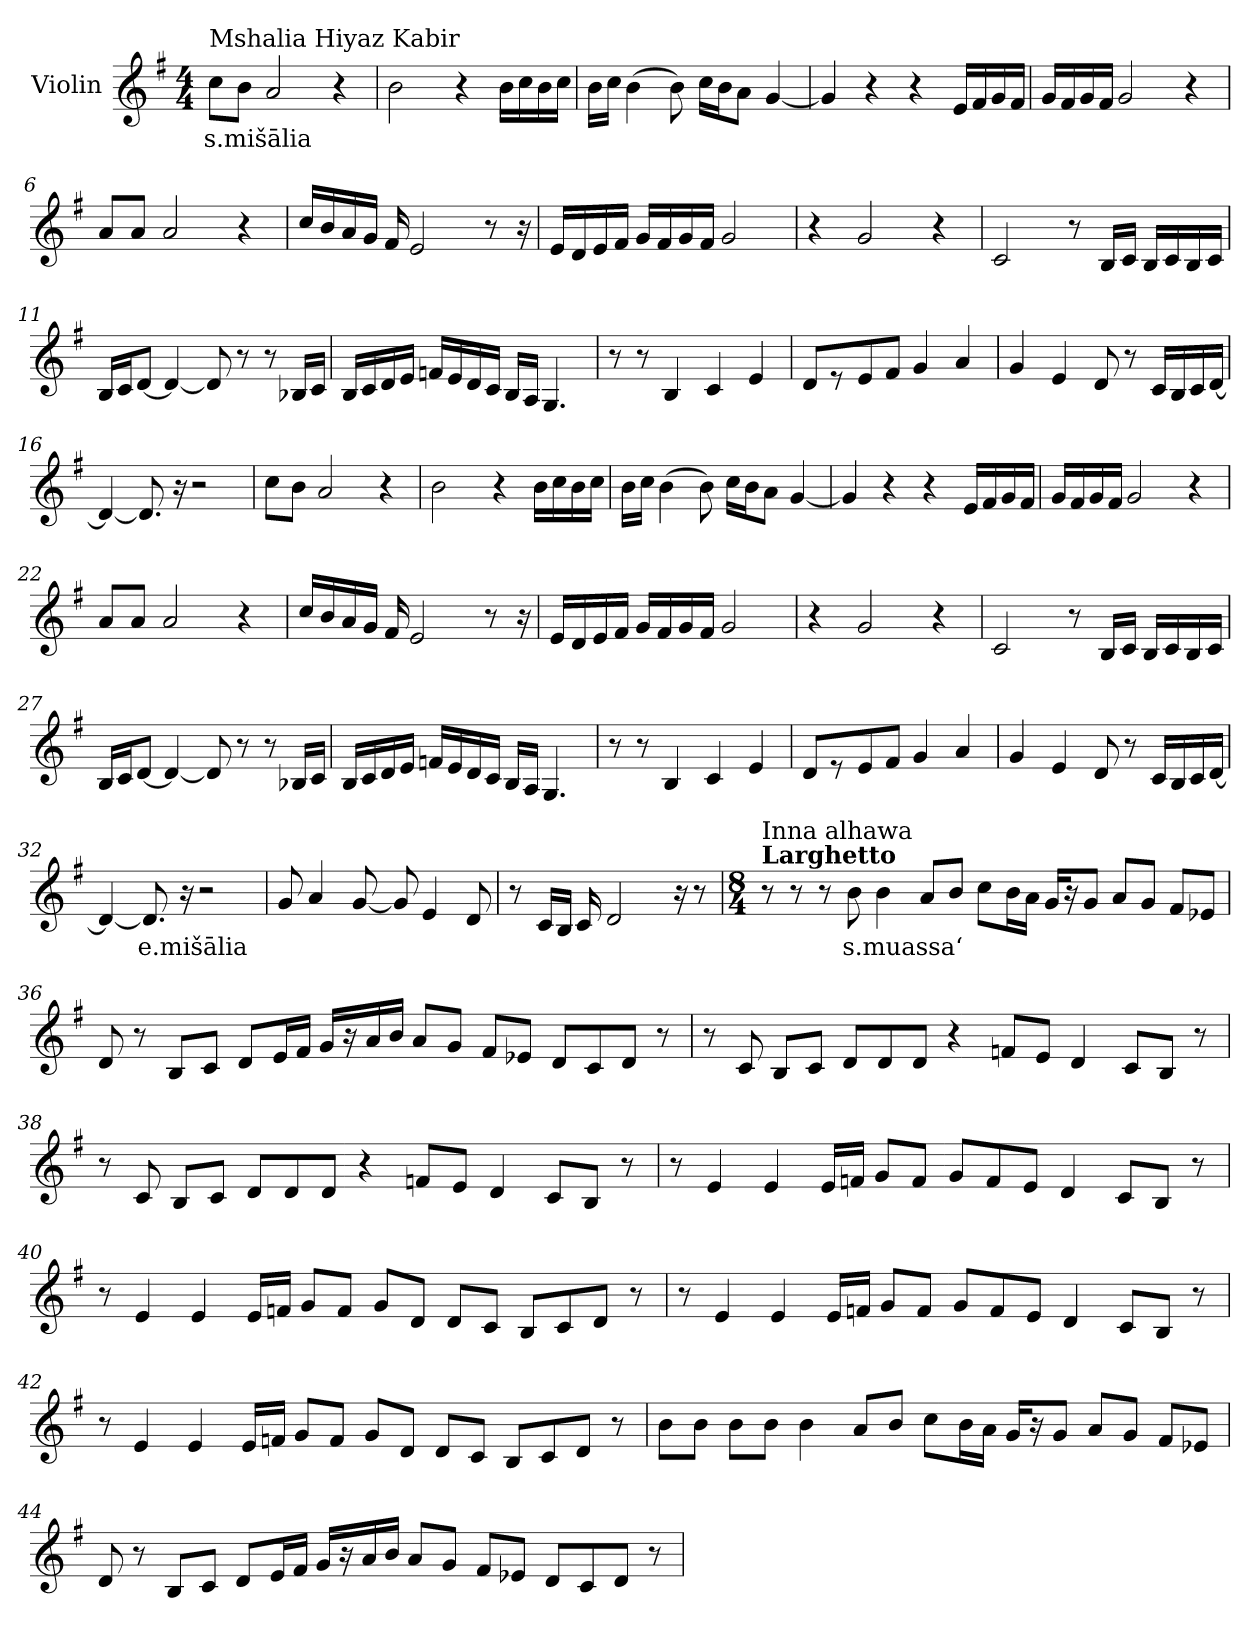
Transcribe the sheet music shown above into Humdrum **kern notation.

**kern	**text
*part1	*part1
*staff1	*staff1
*I"Violin	*
*clefG2	*
*k[f#]	*
*G:	*
*M4/4	*
*MM60	*
=1	=1
!LO:TX:a:t=Mshalia Hiyaz Kabir	!
!	!LO:LY:b
8cc\L	s.mišālia
8b\J	.
2a/	.
4r	.
=2	=2
2b\	.
4r	.
16b\LL	.
16cc\	.
16b\	.
16cc\JJ	.
=3	=3
16b\LL	.
16cc\JJ	.
(>4b\	.
8b\)	.
16cc\LL	.
16b\J	.
8a\J	.
[4g/	.
=4	=4
4g/]	.
4r	.
4r	.
16e/LL	.
16f#/	.
16g/	.
16f#/JJ	.
!!LO:LB:g=z
=5	=5
16g/LL	.
16f#/	.
16g/	.
16f#/JJ	.
2g/	.
4r	.
=6	=6
8a/L	.
8a/J	.
2a/	.
4r	.
=7	=7
16cc/LL	.
16b/	.
16a/	.
16g/JJ	.
16f#/	.
2e/	.
8r	.
16r	.
=8	=8
16e/LL	.
16d/	.
16e/	.
16f#/JJ	.
16g/LL	.
16f#/	.
16g/	.
16f#/JJ	.
2g/	.
=9	=9
4r	.
2g/	.
4r	.
!!LO:LB:g=z
=10	=10
2c/	.
8r	.
16B/LL	.
16c/JJ	.
16B/LL	.
16c/	.
16B/	.
16c/JJ	.
=11	=11
16B/LL	.
16c/J	.
[8d/J	.
4d/_	.
8d/]	.
8r	.
8r	.
16B-X/LL	.
16c/JJ	.
=12	=12
16B/LL	.
16c/	.
16d/	.
16e/JJ	.
16fn/LL	.
16e/	.
16d/	.
16c/JJ	.
16B/LL	.
16A/JJ	.
4.G/	.
!!LO:LB:g=z
=13	=13
8r	.
8r	.
4B/	.
4c/	.
4e/	.
=14	=14
8d/L	.
8r	.
8e/	.
8f#/J	.
4g/	.
4a/	.
=15	=15
4g/	.
4e/	.
8d/	.
8r	.
16c/LL	.
16B/	.
16c/	.
[16d/JJ	.
=16	=16
4d/_	.
8.d/]	.
16r	.
2r	.
=17	=17
8cc\L	.
8b\J	.
2a/	.
4r	.
!!LO:LB:g=z
=18	=18
2b\	.
4r	.
16b\LL	.
16cc\	.
16b\	.
16cc\JJ	.
=19	=19
16b\LL	.
16cc\JJ	.
(>4b\	.
8b\)	.
16cc\LL	.
16b\J	.
8a\J	.
[4g/	.
=20	=20
4g/]	.
4r	.
4r	.
16e/LL	.
16f#/	.
16g/	.
16f#/JJ	.
=21	=21
16g/LL	.
16f#/	.
16g/	.
16f#/JJ	.
2g/	.
4r	.
=22	=22
8a/L	.
8a/J	.
2a/	.
4r	.
!!LO:LB:g=z
=23	=23
16cc/LL	.
16b/	.
16a/	.
16g/JJ	.
16f#/	.
2e/	.
8r	.
16r	.
=24	=24
16e/LL	.
16d/	.
16e/	.
16f#/JJ	.
16g/LL	.
16f#/	.
16g/	.
16f#/JJ	.
2g/	.
=25	=25
4r	.
2g/	.
4r	.
=26	=26
2c/	.
8r	.
16B/LL	.
16c/JJ	.
16B/LL	.
16c/	.
16B/	.
16c/JJ	.
!!LO:LB:g=z
=27	=27
16B/LL	.
16c/J	.
[8d/J	.
4d/_	.
8d/]	.
8r	.
8r	.
16B-X/LL	.
16c/JJ	.
=28	=28
16B/LL	.
16c/	.
16d/	.
16e/JJ	.
16fn/LL	.
16e/	.
16d/	.
16c/JJ	.
16B/LL	.
16A/JJ	.
4.G/	.
=29	=29
8r	.
8r	.
4B/	.
4c/	.
4e/	.
=30	=30
8d/L	.
8r	.
8e/	.
8f#/J	.
4g/	.
4a/	.
!!LO:PB:g=z
=31	=31
4g/	.
4e/	.
8d/	.
8r	.
16c/LL	.
16B/	.
16c/	.
[16d/JJ	.
=32	=32
4d/_	.
!	!LO:LY:b
8.d/]	e.mišālia
16r	.
2r	.
=33	=33
8g/	.
4a/	.
[8g/	.
8g/]	.
4e/	.
8d/	.
=34	=34
8r	.
16c/LL	.
16B/JJ	.
16c/	.
2d/	.
16r	.
8r	.
!!LO:PB:g=z
=35	=35
*M8/4	*
*MM60	*
!LO:TX:a:B:t=Larghetto	!
!LO:TX:a:t=Inna alhawa	!
8r	.
8r	.
8r	.
!	!LO:LY:b
8b\	s.muassa‘
4b\	.
8a/L	.
8b/J	.
8cc\L	.
16b\L	.
16a\JJ	.
16g/KL	.
16r	.
8g/J	.
8a/L	.
8g/J	.
8f#/L	.
8e-X/J	.
!!LO:LB:g=z
=36	=36
8d/	.
8r	.
8B/L	.
8c/J	.
8d/L	.
16e/L	.
16f#/JJ	.
16g/LL	.
16r	.
16a/	.
16b/JJ	.
8a/L	.
8g/J	.
8f#/L	.
8e-X/J	.
8d/L	.
8c/	.
8d/J	.
8r	.
!!LO:LB:g=z
=37	=37
8r	.
8c/	.
8B/L	.
8c/J	.
8d/L	.
8d/	.
8d/J	.
4r	.
8fn/L	.
8e/J	.
4d/	.
8c/L	.
8B/J	.
8r	.
=38	=38
8r	.
8c/	.
8B/L	.
8c/J	.
8d/L	.
8d/	.
8d/J	.
4r	.
8fn/L	.
8e/J	.
4d/	.
8c/L	.
8B/J	.
8r	.
!!LO:LB:g=z
=39	=39
8r	.
4e/	.
4e/	.
16e/LL	.
16fn/JJ	.
8g/L	.
8f/J	.
8g/L	.
8f/	.
8e/J	.
4d/	.
8c/L	.
8B/J	.
8r	.
=40	=40
8r	.
4e/	.
4e/	.
16e/LL	.
16fn/JJ	.
8g/L	.
8f/J	.
8g/L	.
8d/J	.
8d/L	.
8c/J	.
8B/L	.
8c/	.
8d/J	.
8r	.
!!LO:LB:g=z
=41	=41
8r	.
4e/	.
4e/	.
16e/LL	.
16fn/JJ	.
8g/L	.
8f/J	.
8g/L	.
8f/	.
8e/J	.
4d/	.
8c/L	.
8B/J	.
8r	.
=42	=42
8r	.
4e/	.
4e/	.
16e/LL	.
16fn/JJ	.
8g/L	.
8f/J	.
8g/L	.
8d/J	.
8d/L	.
8c/J	.
8B/L	.
8c/	.
8d/J	.
8r	.
!!LO:LB:g=z
=43	=43
8b\L	.
8b\J	.
8b\L	.
8b\J	.
4b\	.
8a/L	.
8b/J	.
8cc\L	.
16b\L	.
16a\JJ	.
16g/KL	.
16r	.
8g/J	.
8a/L	.
8g/J	.
8f#/L	.
8e-X/J	.
=44	=44
8d/	.
8r	.
8B/L	.
8c/J	.
8d/L	.
16e/L	.
16f#/JJ	.
16g/LL	.
16r	.
16a/	.
16b/JJ	.
8a/L	.
8g/J	.
8f#/L	.
8e-X/J	.
8d/L	.
8c/	.
8d/J	.
8r	.
=	=
*-	*-
